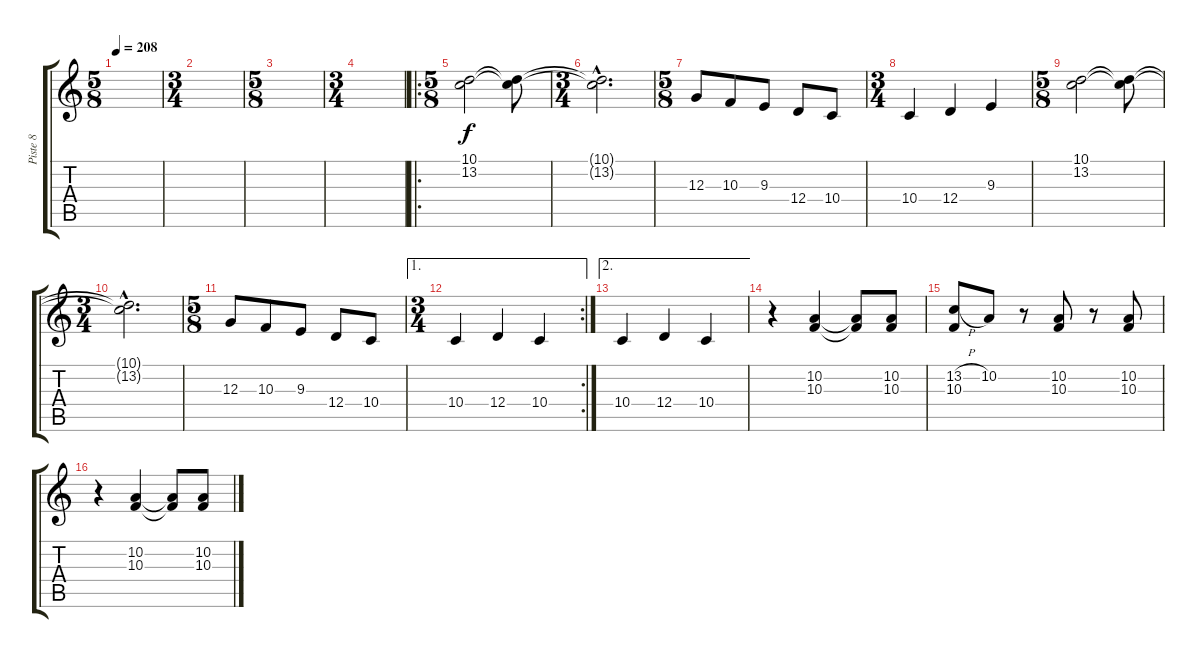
\track ("Piste 8" "Piste 8") {instrument choiraahs}
\staff {score tabs}
\tuning (E4 B3 G3 D3 A2 E2) {hide}
\ts (5 8)
\tempo 208
\clef g2
\ks c
|
\ts (3 4)
|
\ts (5 8)
|
\ts (3 4)
|
\ro
\ts (5 8)
(10.1 13.2).2 (10.1{t} 13.2{t}).8 |
\ts (3 4)
(10.1{hac t} 13.2{hac t}).2{d} |
\ts (5 8)
12.3.8 10.3.8 9.3.8 12.4.8 10.4.8 |
\ts (3 4)
10.4.4 12.4.4 9.3.4 |
\ts (5 8)
(10.1 13.2).2 (10.1{t} 13.2{t}).8 |
\ts (3 4)
(10.1{hac t} 13.2{hac t}).2{d} |
\ts (5 8)
12.3.8 10.3.8 9.3.8 12.4.8 10.4.8 |
\ae 1
\rc 2
\ts (3 4)
10.4.4 12.4.4 10.4.4 |
\ae 2
10.4.4 12.4.4 10.4.4 |
r.4 (10.2 10.3).4 (10.2{t} 10.3{t}).8 (10.2 10.3).8 |
(13.2{h} 10.3).8 10.2.8 r.8 (10.2 10.3).8 r.8 (10.2 10.3).8 |
r.4 (10.2 10.3).4 (10.2{t} 10.3{t}).8 (10.2 10.3).8
